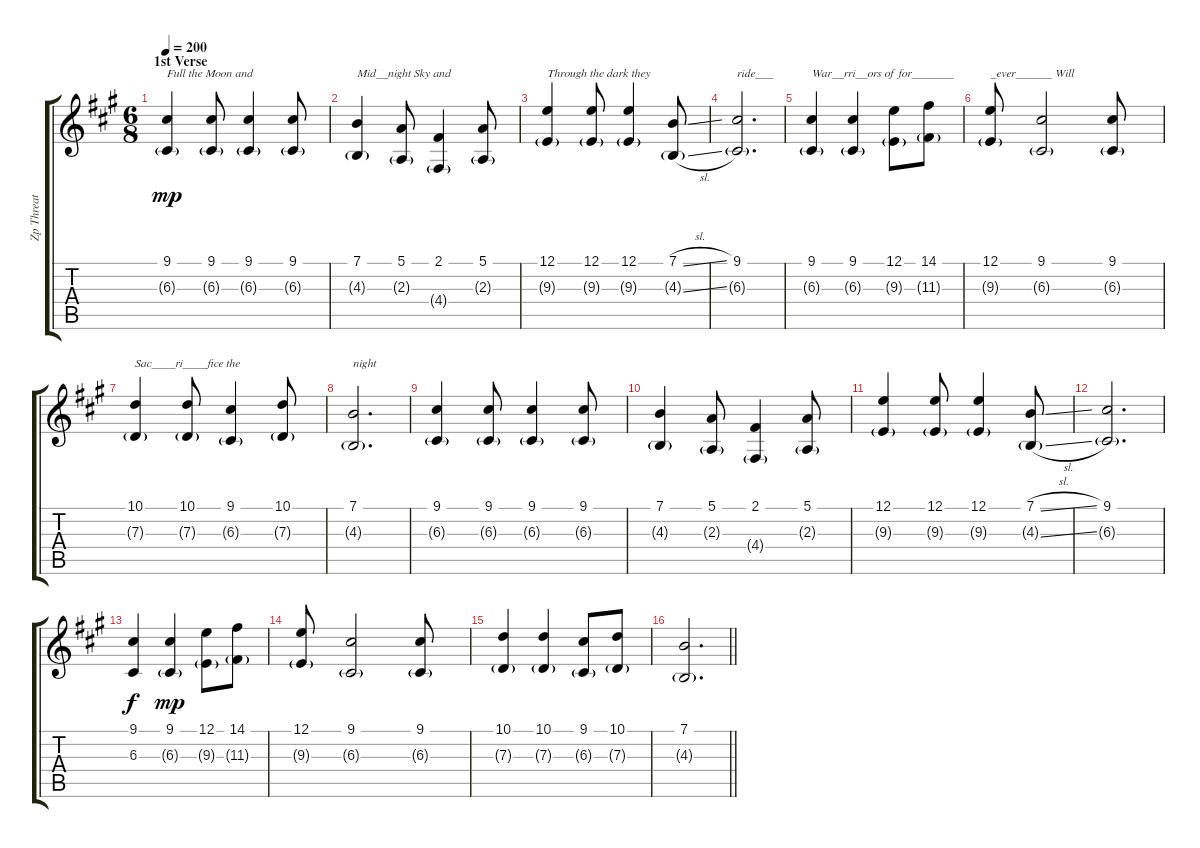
\track ("Zp Threat | Vocals" "Zp Threat ") {instrument clarinet}
\staff {score tabs}
\tuning (E4 B3 G3 D3 A2 E2) {hide}
\ts (6 8)
\section ("" "1st Verse")
\tempo 200
\clef g2
\ks a
(9.1 6.3{g}).4{txt "Full the Moon and" lyrics (0 "") lyrics (1 "") lyrics (2 "") lyrics (3 "") lyrics (4 "") dy mp} (9.1 6.3{g}).8 (9.1 6.3{g}).4 (9.1 6.3{g}).8 |
(7.1 4.3{g}).4{txt "Mid__night Sky and "} (5.1 2.3{g}).8 (2.1 4.4{g}).4 (5.1 2.3{g}).8 |
(12.1 9.3{g}).4{txt "Through the dark they"} (12.1 9.3{g}).8 (12.1 9.3{g}).4 (7.1{sl} 4.3{sl g}).8 |
(9.1 6.3{g}).2{d txt "ride___"} |
(9.1 6.3{g}).4{txt "War__rri__ors of for_______"} (9.1 6.3{g}).4 (12.1 9.3{g}).8 (14.1 11.3{g}).8 |
(12.1 9.3{g}).8{txt "_ever______ Will"} (9.1 6.3{g}).2 (9.1 6.3{g}).8 |
(10.1 7.3{g}).4{txt "Sac____ri____fice the"} (10.1 7.3{g}).8 (9.1 6.3{g}).4 (10.1 7.3{g}).8 |
(7.1 4.3{g}).2{d txt "night"} |
(9.1 6.3{g}).4 (9.1 6.3{g}).8 (9.1 6.3{g}).4 (9.1 6.3{g}).8 |
(7.1 4.3{g}).4 (5.1 2.3{g}).8 (2.1 4.4{g}).4 (5.1 2.3{g}).8 |
(12.1 9.3{g}).4 (12.1 9.3{g}).8 (12.1 9.3{g}).4 (7.1{sl} 4.3{sl g}).8 |
(9.1 6.3{g}).2{d} |
(9.1 6.3).4{dy f} (9.1 6.3{g}).4{dy mp} (12.1 9.3{g}).8 (14.1 11.3{g}).8 |
(12.1 9.3{g}).8 (9.1 6.3{g}).2 (9.1 6.3{g}).8 |
(10.1 7.3{g}).4 (10.1 7.3{g}).4 (9.1 6.3{g}).8 (10.1 7.3{g}).8 |
\barLineRight lightlight
(7.1 4.3{g}).2{d}
